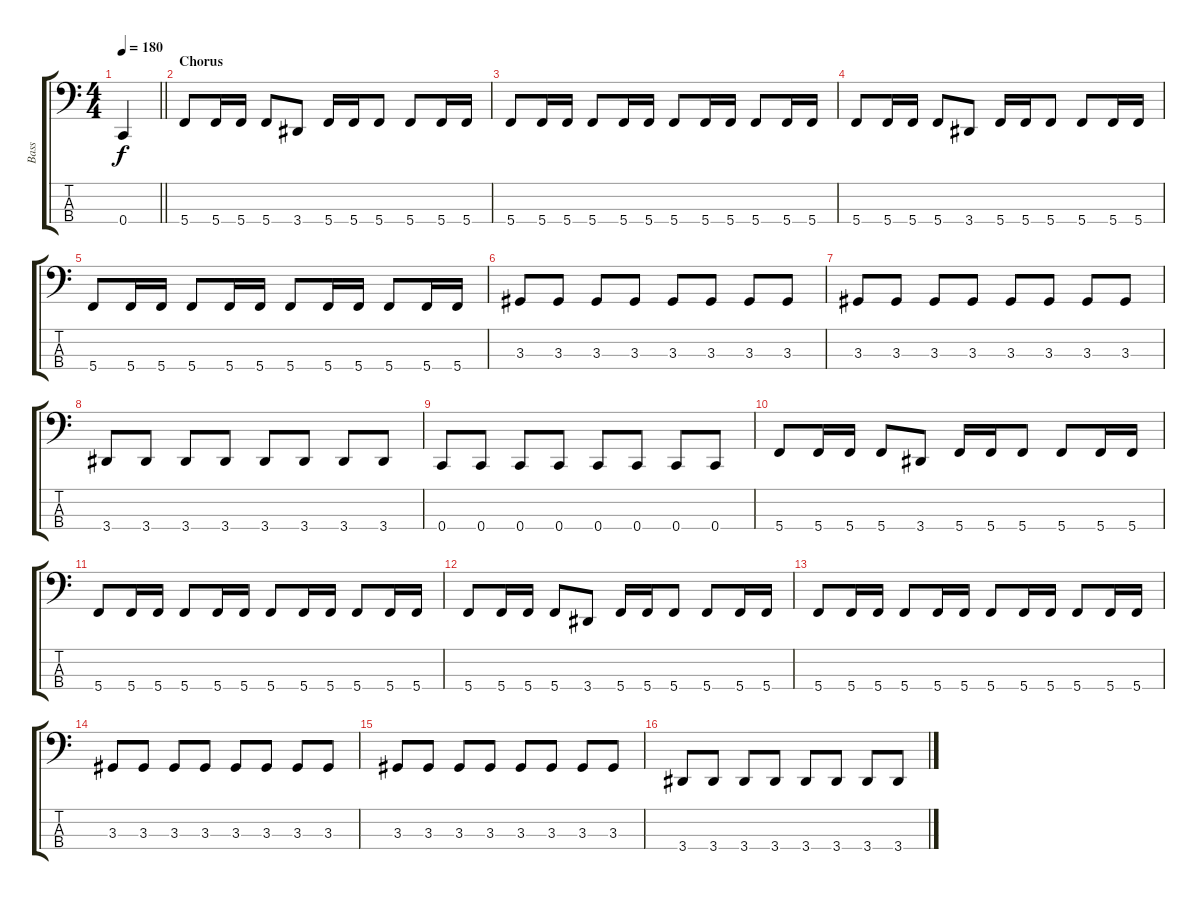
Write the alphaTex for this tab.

\track ("Bass" "Bass") {instrument electricbasspick}
\staff {score tabs}
\tuning (Eb2 Bb1 F1 C1) {hide}
\ts (4 4)
\tempo 180
\clef f4
\barLineRight lightlight
\ks c
0.4.4{dy f} |
\section ("" "Chorus")
5.4.8 5.4.16 5.4.16 5.4.8 3.4.8 5.4.16 5.4.16 5.4.8 5.4.8 5.4.16 5.4.16 |
5.4.8 5.4.16 5.4.16 5.4.8 5.4.16 5.4.16 5.4.8 5.4.16 5.4.16 5.4.8 5.4.16 5.4.16 |
5.4.8 5.4.16 5.4.16 5.4.8 3.4.8 5.4.16 5.4.16 5.4.8 5.4.8 5.4.16 5.4.16 |
5.4.8 5.4.16 5.4.16 5.4.8 5.4.16 5.4.16 5.4.8 5.4.16 5.4.16 5.4.8 5.4.16 5.4.16 |
3.3.8 3.3.8 3.3.8 3.3.8 3.3.8 3.3.8 3.3.8 3.3.8 |
3.3.8 3.3.8 3.3.8 3.3.8 3.3.8 3.3.8 3.3.8 3.3.8 |
3.4.8 3.4.8 3.4.8 3.4.8 3.4.8 3.4.8 3.4.8 3.4.8 |
0.4.8 0.4.8 0.4.8 0.4.8 0.4.8 0.4.8 0.4.8 0.4.8 |
5.4.8 5.4.16 5.4.16 5.4.8 3.4.8 5.4.16 5.4.16 5.4.8 5.4.8 5.4.16 5.4.16 |
5.4.8 5.4.16 5.4.16 5.4.8 5.4.16 5.4.16 5.4.8 5.4.16 5.4.16 5.4.8 5.4.16 5.4.16 |
5.4.8 5.4.16 5.4.16 5.4.8 3.4.8 5.4.16 5.4.16 5.4.8 5.4.8 5.4.16 5.4.16 |
5.4.8 5.4.16 5.4.16 5.4.8 5.4.16 5.4.16 5.4.8 5.4.16 5.4.16 5.4.8 5.4.16 5.4.16 |
3.3.8 3.3.8 3.3.8 3.3.8 3.3.8 3.3.8 3.3.8 3.3.8 |
3.3.8 3.3.8 3.3.8 3.3.8 3.3.8 3.3.8 3.3.8 3.3.8 |
3.4.8 3.4.8 3.4.8 3.4.8 3.4.8 3.4.8 3.4.8 3.4.8
